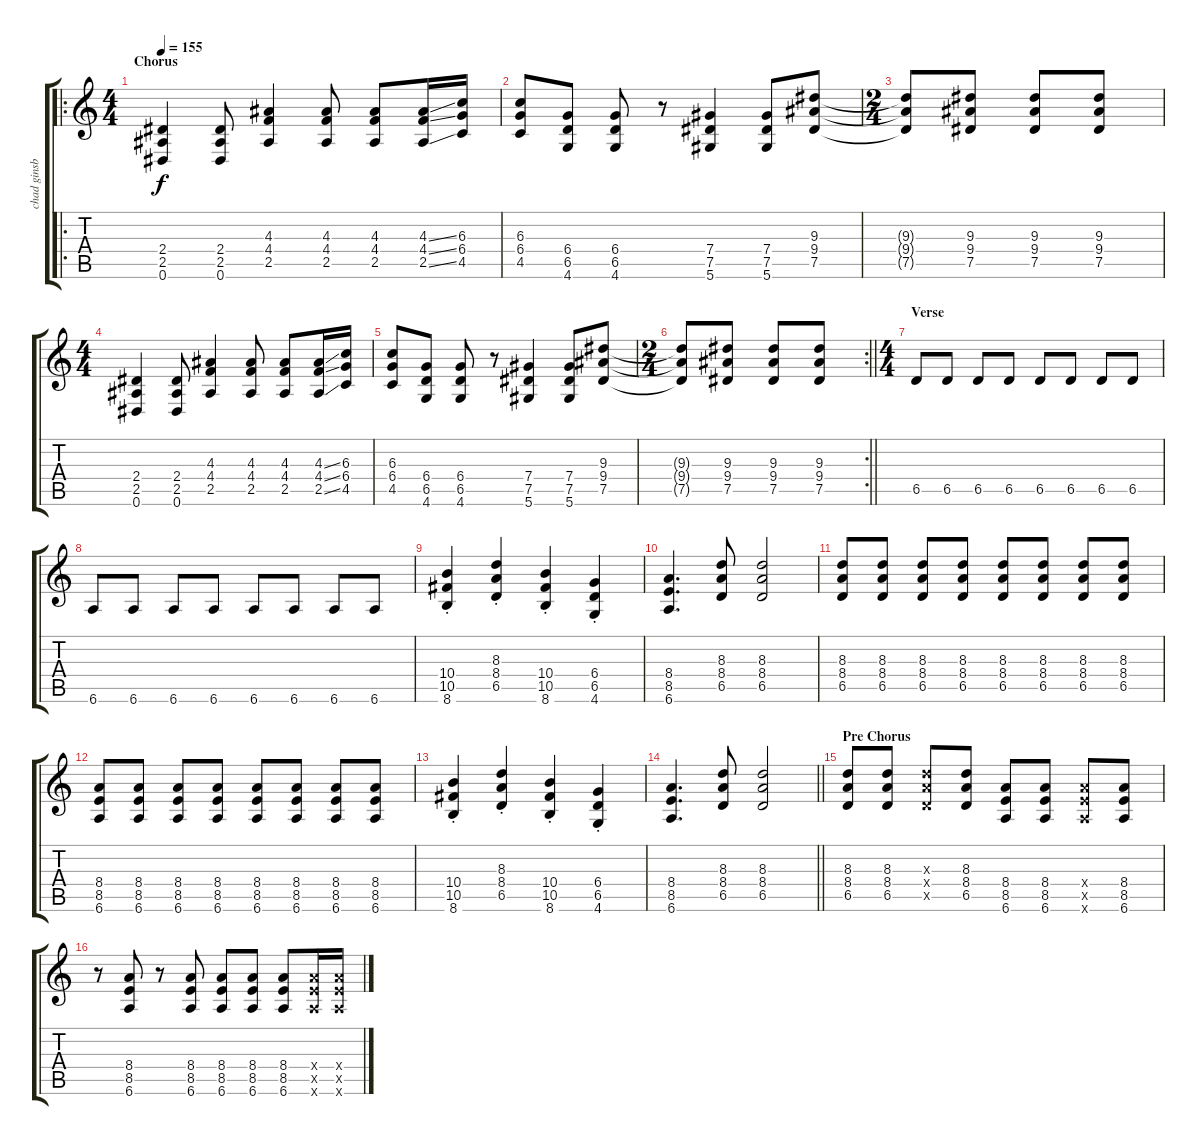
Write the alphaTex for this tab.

\track ("chad ginsburg" "chad ginsb") {instrument distortionguitar}
\staff {score tabs}
\tuning (Eb4 Bb3 Gb3 Db3 Ab2 Eb2) {hide}
\ro
\ts (4 4)
\section ("" "Chorus")
\tempo 155
\clef g2
\ks c
(2.4 2.5 0.6).4{dy f} (2.4 2.5 0.6).8 (4.3 4.4 2.5).4 (4.3 4.4 2.5).8 (4.3 4.4 2.5).8 (4.3{ss} 4.4{ss} 2.5{ss}).16 (6.3 6.4 4.5).16 |
(6.3 6.4 4.5).8 (6.4 6.5 4.6).8 (6.4 6.5 4.6).8 r.8 (7.4 7.5 5.6).4 (7.4 7.5 5.6).8 (9.3 9.4 7.5).8 |
\ts (2 4)
(9.3{t} 9.4{t} 7.5{t}).8 (9.3 9.4 7.5).8 (9.3 9.4 7.5).8 (9.3 9.4 7.5).8 |
\ts (4 4)
(2.4 2.5 0.6).4 (2.4 2.5 0.6).8 (4.3 4.4 2.5).4 (4.3 4.4 2.5).8 (4.3 4.4 2.5).8 (4.3{ss} 4.4{ss} 2.5{ss}).16 (6.3 6.4 4.5).16 |
(6.3 6.4 4.5).8 (6.4 6.5 4.6).8 (6.4 6.5 4.6).8 r.8 (7.4 7.5 5.6).4 (7.4 7.5 5.6).8 (9.3 9.4 7.5).8 |
\rc 2
\ts (2 4)
\barLineRight lightlight
(9.3{t} 9.4{t} 7.5{t}).8 (9.3 9.4 7.5).8 (9.3 9.4 7.5).8 (9.3 9.4 7.5).8 |
\ts (4 4)
\section ("" "Verse")
6.5.8 6.5.8 6.5.8 6.5.8 6.5.8 6.5.8 6.5.8 6.5.8 |
6.6.8 6.6.8 6.6.8 6.6.8 6.6.8 6.6.8 6.6.8 6.6.8 |
(10.4{st} 10.5{st} 8.6{st}).4 (8.3{st} 8.4{st} 6.5{st}).4 (10.4{st} 10.5{st} 8.6{st}).4 (6.4{st} 6.5{st} 4.6{st}).4 |
(8.4 8.5 6.6).4{d} (8.3 8.4 6.5).8 (8.3 8.4 6.5).2 |
(8.3 8.4 6.5).8 (8.3 8.4 6.5).8 (8.3 8.4 6.5).8 (8.3 8.4 6.5).8 (8.3 8.4 6.5).8 (8.3 8.4 6.5).8 (8.3 8.4 6.5).8 (8.3 8.4 6.5).8 |
(8.4 8.5 6.6).8 (8.4 8.5 6.6).8 (8.4 8.5 6.6).8 (8.4 8.5 6.6).8 (8.4 8.5 6.6).8 (8.4 8.5 6.6).8 (8.4 8.5 6.6).8 (8.4 8.5 6.6).8 |
(10.4{st} 10.5{st} 8.6{st}).4 (8.3{st} 8.4{st} 6.5{st}).4 (10.4{st} 10.5{st} 8.6{st}).4 (6.4{st} 6.5{st} 4.6{st}).4 |
\barLineRight lightlight
(8.4 8.5 6.6).4{d} (8.3 8.4 6.5).8 (8.3 8.4 6.5).2 |
\section ("" "Pre Chorus")
(8.3 8.4 6.5).8 (8.3 8.4 6.5).8 (8.3{x} 8.4{x} 6.5{x}).8 (8.3 8.4 6.5).8 (8.4 8.5 6.6).8 (8.4 8.5 6.6).8 (8.4{x} 8.5{x} 6.6{x}).8 (8.4 8.5 6.6).8 |
r.8 (8.4 8.5 6.6).8 r.8 (8.4 8.5 6.6).8 (8.4 8.5 6.6).8 (8.4 8.5 6.6).8 (8.4 8.5 6.6).8 (8.4{x} 8.5{x} 6.6{x}).16 (8.4{x} 8.5{x} 6.6{x}).16
